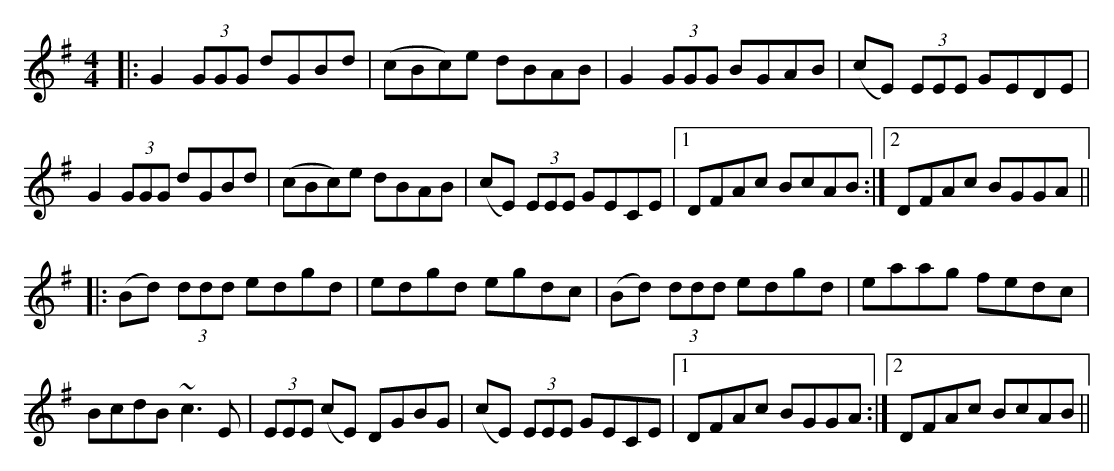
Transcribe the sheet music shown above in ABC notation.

X:1
M:4/4
K:G
|:G2 (3GGG dGBd|(cBc)e dBAB|G2 (3GGG BGAB|(cE) (3EEE GEDE|
G2 (3GGG dGBd|(cBc)e dBAB|(cE) (3EEE GECE|1 DFAc BcAB:|2 DFAc BGGA||
|:(Bd) (3ddd edgd|edgd egdc|(Bd) (3ddd edgd|eaag fedc|
BcdB ~c3 E|(3EEE (cE) DGBG|(cE) (3EEE GECE|1 DFAc BGGA:|2 DFAc BcAB||
